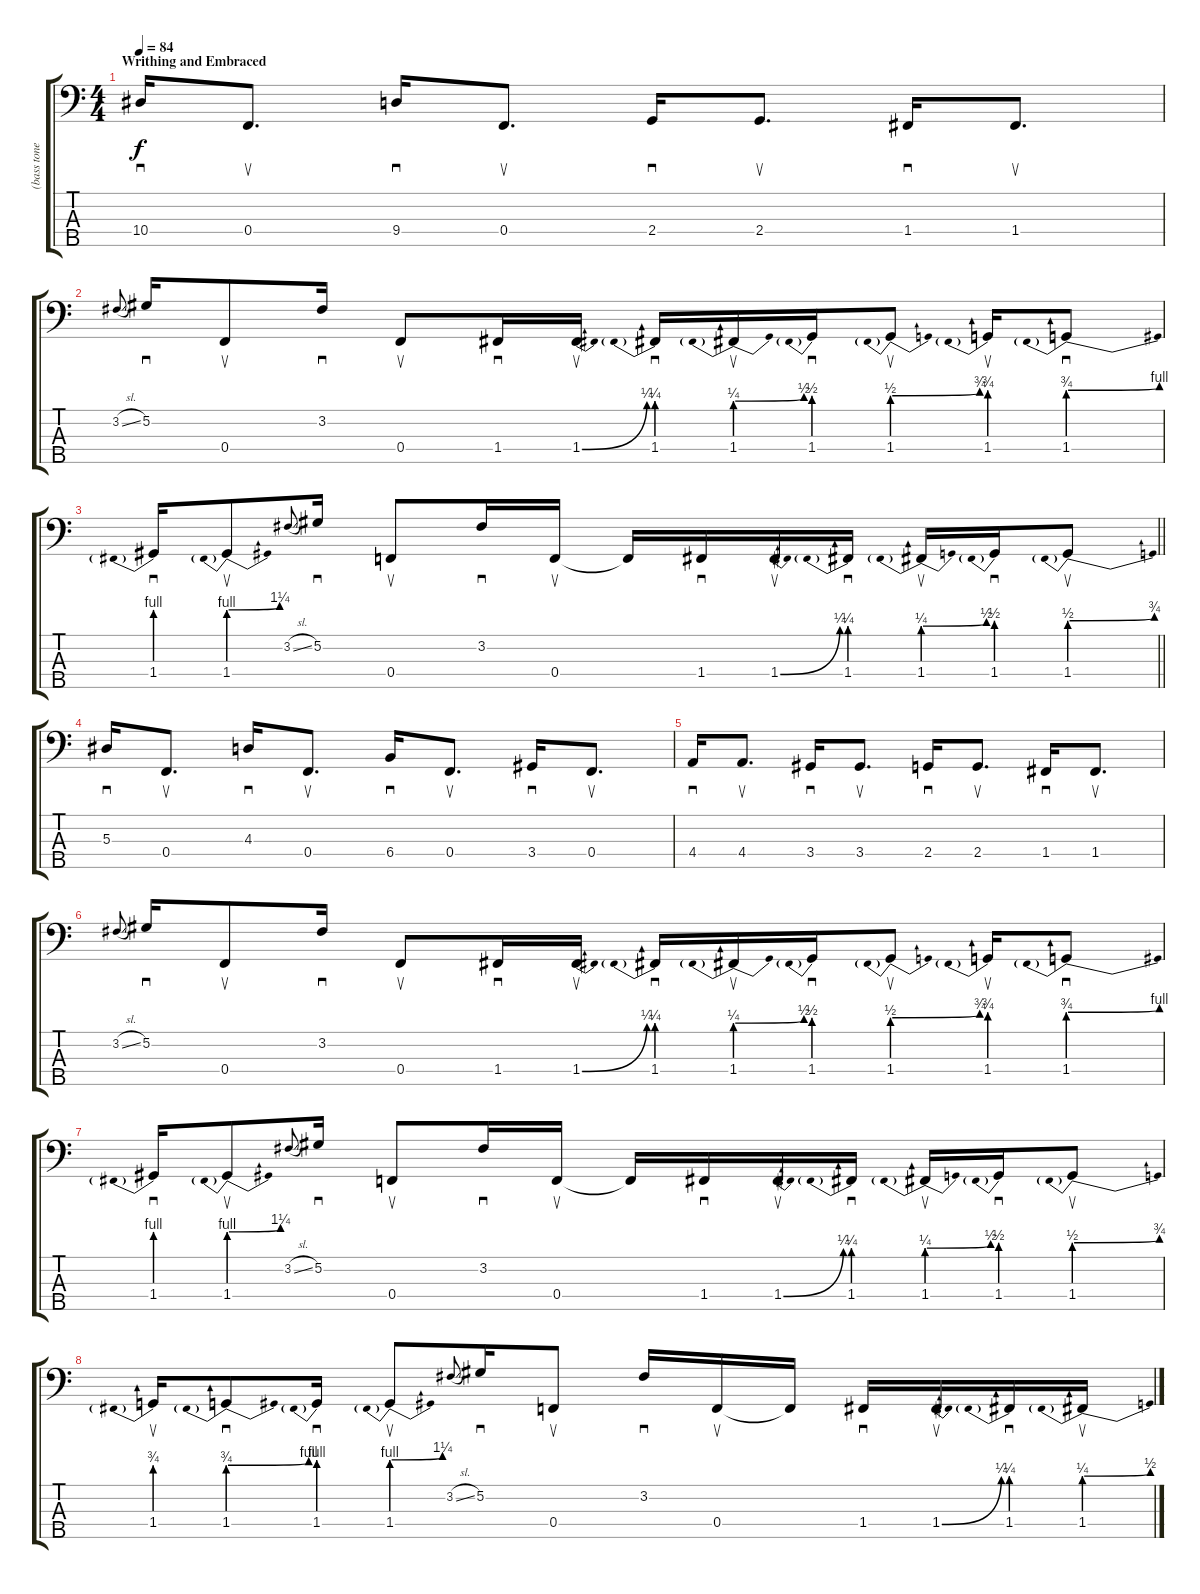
\track ("(bass tone)" "(bass tone") {instrument electricbasspick}
\staff {score tabs}
\tuning (Ab2 Eb2 Bb1 F1 C1) {hide}
\ts (4 4)
\section ("" "Writhing and Embraced")
\tempo 84
\clef f4
\ks c
10.4.16{sd dy f} 0.4.8{d su} 9.4.16{sd} 0.4.8{d su} 2.4.16{sd} 2.4.8{d su} 1.4.16{sd} 1.4.8{d su} |
3.2{sl}.8{gr onbeat} 5.2.16{sd} 0.4.8{su} 3.2.16{sd} 0.4.8{su} 1.4.16{sd} 1.4{be (bend 0 0 60 1)}.16{su} 1.4{be (prebend 0 1 60 1)}.16{sd} 1.4{be (prebendbend 0 1 60 2)}.16{su} 1.4{be (prebend 0 2 60 2)}.16{sd} 1.4{be (prebendbend 0 2 60 3)}.8{su} 1.4{be (prebend 0 3 60 3)}.16{su} 1.4{be (prebendbend 0 3 60 4)}.8{sd} |
\barLineRight lightlight
1.4{be (prebend 0 4 60 4)}.16{sd} 1.4{be (prebendbend 0 4 60 5)}.8{su} 3.2{sl}.8{gr onbeat} 5.2.16{sd} 0.4.8{su} 3.2.16{sd} 0.4.16{su} 0.4{t}.16 1.4.16{sd} 1.4{be (bend 0 0 60 1)}.16{su} 1.4{be (prebend 0 1 60 1)}.16{sd} 1.4{be (prebendbend 0 1 60 2)}.16{su} 1.4{be (prebend 0 2 60 2)}.16{sd} 1.4{be (prebendbend 0 2 60 3)}.8{su} |
5.3.16{sd} 0.4.8{d su} 4.3.16{sd} 0.4.8{d su} 6.4.16{sd} 0.4.8{d su} 3.4.16{sd} 0.4.8{d su} |
4.4.16{sd} 4.4.8{d su} 3.4.16{sd} 3.4.8{d su} 2.4.16{sd} 2.4.8{d su} 1.4.16{sd} 1.4.8{d su} |
3.2{sl}.8{gr onbeat} 5.2.16{sd} 0.4.8{su} 3.2.16{sd} 0.4.8{su} 1.4.16{sd} 1.4{be (bend 0 0 60 1)}.16{su} 1.4{be (prebend 0 1 60 1)}.16{sd} 1.4{be (prebendbend 0 1 60 2)}.16{su} 1.4{be (prebend 0 2 60 2)}.16{sd} 1.4{be (prebendbend 0 2 60 3)}.8{su} 1.4{be (prebend 0 3 60 3)}.16{su} 1.4{be (prebendbend 0 3 60 4)}.8{sd} |
1.4{be (prebend 0 4 60 4)}.16{sd} 1.4{be (prebendbend 0 4 60 5)}.8{su} 3.2{sl}.8{gr onbeat} 5.2.16{sd} 0.4.8{su} 3.2.16{sd} 0.4.16{su} 0.4{t}.16 1.4.16{sd} 1.4{be (bend 0 0 60 1)}.16{su} 1.4{be (prebend 0 1 60 1)}.16{sd} 1.4{be (prebendbend 0 1 60 2)}.16{su} 1.4{be (prebend 0 2 60 2)}.16{sd} 1.4{be (prebendbend 0 2 60 3)}.8{su} |
1.4{be (prebend 0 3 60 3)}.16{su} 1.4{be (prebendbend 0 3 60 4)}.8{sd} 1.4{be (prebend 0 4 60 4)}.16{sd} 1.4{be (prebendbend 0 4 60 5)}.8{su} 3.2{sl}.8{gr onbeat} 5.2.16{sd} 0.4.8{su} 3.2.16{sd} 0.4.16{su} 0.4{t}.16 1.4.16{sd} 1.4{be (bend 0 0 60 1)}.16{su} 1.4{be (prebend 0 1 60 1)}.16{sd} 1.4{be (prebendbend 0 1 60 2)}.16{su}
